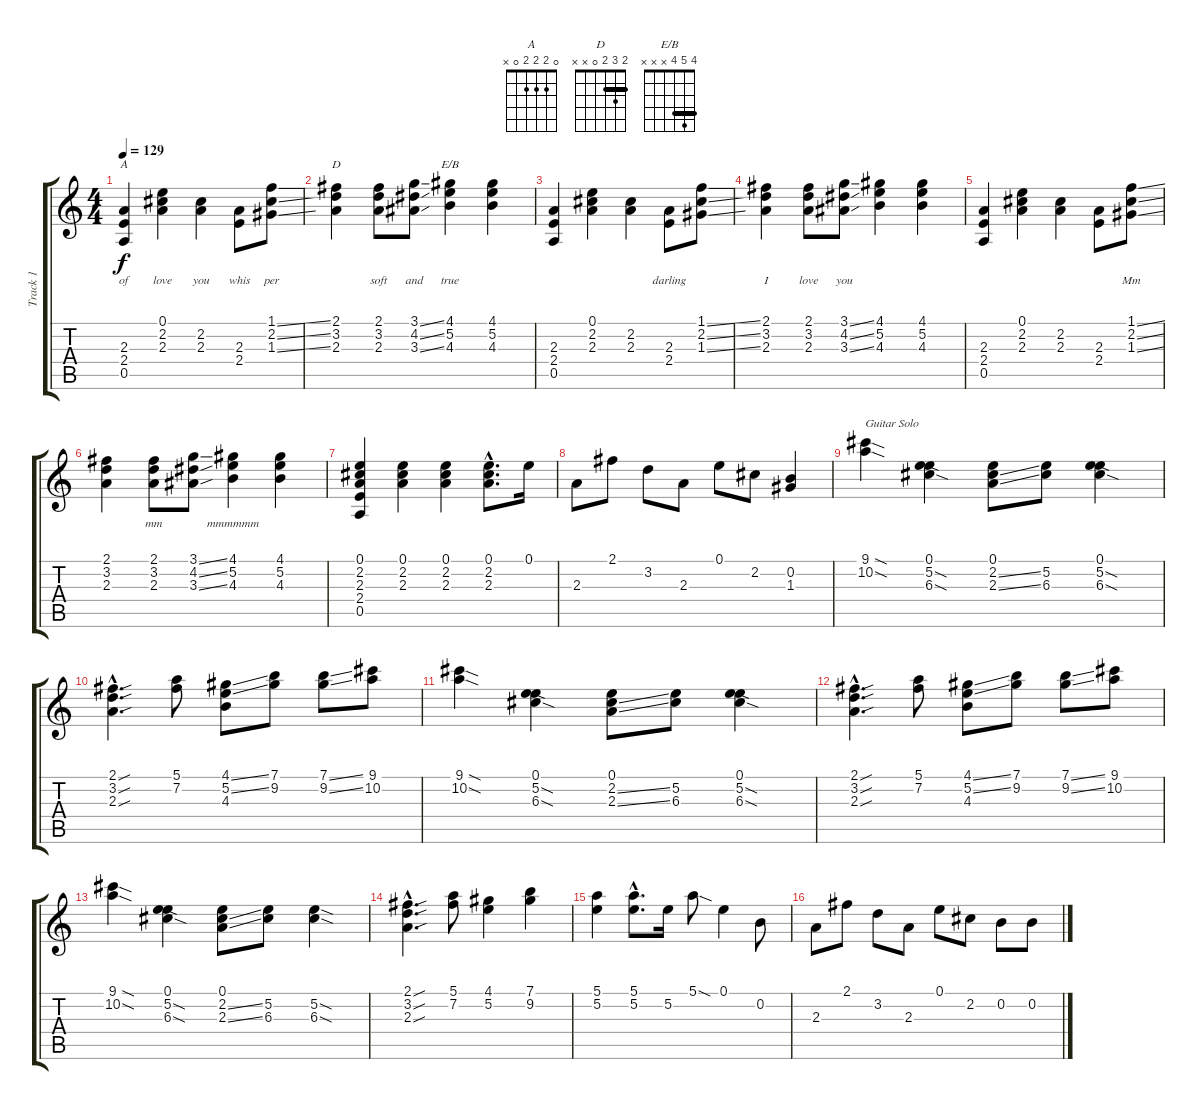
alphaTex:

\track ("Track 1" "Track 1") {instrument electricguitarclean}
\staff {score tabs}
\tuning (E4 B3 G3 D3 A2 E2) {hide}
\chord ("A" 0 2 2 2 0 x)
\chord ("D" 2 3 2 0 x x) {barre 2}
\chord ("E/B" 4 5 4 x x x) {barre 4}
\ts (4 4)
\tempo 129
\clef g2
\ks c
(2.3 2.4 0.5).4{ch "A" lyrics (0 "of") lyrics (1 "") lyrics (2 "") lyrics (3 "") lyrics (4 "") dy f} (0.1 2.2 2.3).4{lyrics (0 "love") lyrics (1 "") lyrics (2 "") lyrics (3 "") lyrics (4 "")} (2.2 2.3).4{lyrics (0 "you") lyrics (1 "") lyrics (2 "") lyrics (3 "") lyrics (4 "")} (2.3 2.4).8{lyrics (0 "whis") lyrics (1 "") lyrics (2 "") lyrics (3 "") lyrics (4 "")} (1.1{ss} 2.2{ss} 1.3{ss}).8{lyrics (0 "per") lyrics (1 "") lyrics (2 "") lyrics (3 "") lyrics (4 "")} |
(2.1 3.2 2.3).4{ch "D" lyrics (0 "") lyrics (1 "") lyrics (2 "") lyrics (3 "") lyrics (4 "")} (2.1 3.2 2.3).8{lyrics (0 "soft") lyrics (1 "") lyrics (2 "") lyrics (3 "") lyrics (4 "")} (3.1{ss} 4.2{ss} 3.3{ss}).8{lyrics (0 "and") lyrics (1 "") lyrics (2 "") lyrics (3 "") lyrics (4 "")} (4.1 5.2 4.3).4{ch "E/B" lyrics (0 "true") lyrics (1 "") lyrics (2 "") lyrics (3 "") lyrics (4 "")} (4.1 5.2 4.3).4{lyrics (0 "") lyrics (1 "") lyrics (2 "") lyrics (3 "") lyrics (4 "")} |
(2.3 2.4 0.5).4{lyrics (0 "") lyrics (1 "") lyrics (2 "") lyrics (3 "") lyrics (4 "")} (0.1 2.2 2.3).4{lyrics (0 "") lyrics (1 "") lyrics (2 "") lyrics (3 "") lyrics (4 "")} (2.2 2.3).4{lyrics (0 "") lyrics (1 "") lyrics (2 "") lyrics (3 "") lyrics (4 "")} (2.3 2.4).8{lyrics (0 "darling") lyrics (1 "") lyrics (2 "") lyrics (3 "") lyrics (4 "")} (1.1{ss} 2.2{ss} 1.3{ss}).8{lyrics (0 "") lyrics (1 "") lyrics (2 "") lyrics (3 "") lyrics (4 "")} |
(2.1 3.2 2.3).4{lyrics (0 "I") lyrics (1 "") lyrics (2 "") lyrics (3 "") lyrics (4 "")} (2.1 3.2 2.3).8{lyrics (0 "love") lyrics (1 "") lyrics (2 "") lyrics (3 "") lyrics (4 "")} (3.1{ss} 4.2{ss} 3.3{ss}).8{lyrics (0 "you") lyrics (1 "") lyrics (2 "") lyrics (3 "") lyrics (4 "")} (4.1 5.2 4.3).4{lyrics (0 "") lyrics (1 "") lyrics (2 "") lyrics (3 "") lyrics (4 "")} (4.1 5.2 4.3).4{lyrics (0 "") lyrics (1 "") lyrics (2 "") lyrics (3 "") lyrics (4 "")} |
(2.3 2.4 0.5).4{lyrics (0 "") lyrics (1 "") lyrics (2 "") lyrics (3 "") lyrics (4 "")} (0.1 2.2 2.3).4{lyrics (0 "") lyrics (1 "") lyrics (2 "") lyrics (3 "") lyrics (4 "")} (2.2 2.3).4{lyrics (0 "") lyrics (1 "") lyrics (2 "") lyrics (3 "") lyrics (4 "")} (2.3 2.4).8{lyrics (0 "") lyrics (1 "") lyrics (2 "") lyrics (3 "") lyrics (4 "")} (1.1{ss} 2.2{ss} 1.3{ss}).8{lyrics (0 "Mm") lyrics (1 "") lyrics (2 "") lyrics (3 "") lyrics (4 "")} |
(2.1 3.2 2.3).4{lyrics (0 "") lyrics (1 "") lyrics (2 "") lyrics (3 "") lyrics (4 "")} (2.1 3.2 2.3).8{lyrics (0 "mm") lyrics (1 "") lyrics (2 "") lyrics (3 "") lyrics (4 "")} (3.1{ss} 4.2{ss} 3.3{ss}).8{lyrics (0 "") lyrics (1 "") lyrics (2 "") lyrics (3 "") lyrics (4 "")} (4.1 5.2 4.3).4{lyrics (0 "mmmmmm") lyrics (1 "") lyrics (2 "") lyrics (3 "") lyrics (4 "")} (4.1 5.2 4.3).4{lyrics (0 "") lyrics (1 "") lyrics (2 "") lyrics (3 "") lyrics (4 "")} |
(0.1 2.2 2.3 2.4 0.5).4{lyrics (0 "") lyrics (1 "") lyrics (2 "") lyrics (3 "") lyrics (4 "")} (0.1 2.2 2.3).4{lyrics (0 "") lyrics (1 "") lyrics (2 "") lyrics (3 "") lyrics (4 "")} (0.1 2.2 2.3).4{lyrics (0 "") lyrics (1 "") lyrics (2 "") lyrics (3 "") lyrics (4 "")} (0.1{hac} 2.2{hac} 2.3{hac}).8{d lyrics (0 "") lyrics (1 "") lyrics (2 "") lyrics (3 "") lyrics (4 "")} 0.1.16{lyrics (0 "") lyrics (1 "") lyrics (2 "") lyrics (3 "") lyrics (4 "")} |
2.3.8{lyrics (0 "") lyrics (1 "") lyrics (2 "") lyrics (3 "") lyrics (4 "")} 2.1.8{lyrics (0 "") lyrics (1 "") lyrics (2 "") lyrics (3 "") lyrics (4 "")} 3.2.8{lyrics (0 "") lyrics (1 "") lyrics (2 "") lyrics (3 "") lyrics (4 "")} 2.3.8{lyrics (0 "") lyrics (1 "") lyrics (2 "") lyrics (3 "") lyrics (4 "")} 0.1.8{lyrics (0 "") lyrics (1 "") lyrics (2 "") lyrics (3 "") lyrics (4 "")} 2.2.8{lyrics (0 "") lyrics (1 "") lyrics (2 "") lyrics (3 "") lyrics (4 "")} (0.2 1.3).4{lyrics (0 "") lyrics (1 "") lyrics (2 "") lyrics (3 "") lyrics (4 "")} |
(9.1{sod} 10.2{sod}).4{txt "Guitar Solo" lyrics (0 "") lyrics (1 "") lyrics (2 "") lyrics (3 "") lyrics (4 "")} (0.1 5.2{sod} 6.3{sod}).4{lyrics (0 "") lyrics (1 "") lyrics (2 "") lyrics (3 "") lyrics (4 "")} (0.1 2.2{ss} 2.3{ss}).8{lyrics (0 "") lyrics (1 "") lyrics (2 "") lyrics (3 "") lyrics (4 "")} (5.2 6.3).8{lyrics (0 "") lyrics (1 "") lyrics (2 "") lyrics (3 "") lyrics (4 "")} (0.1 5.2{sod} 6.3{sod}).4{lyrics (0 "") lyrics (1 "") lyrics (2 "") lyrics (3 "") lyrics (4 "")} |
(2.1{sou hac} 3.2{sou hac} 2.3{sou hac}).4{d lyrics (0 "") lyrics (1 "") lyrics (2 "") lyrics (3 "") lyrics (4 "")} (5.1 7.2).8{lyrics (0 "") lyrics (1 "") lyrics (2 "") lyrics (3 "") lyrics (4 "")} (4.1{ss} 5.2{ss} 4.3).8{lyrics (0 "") lyrics (1 "") lyrics (2 "") lyrics (3 "") lyrics (4 "")} (7.1 9.2).8{lyrics (0 "") lyrics (1 "") lyrics (2 "") lyrics (3 "") lyrics (4 "")} (7.1{ss} 9.2{ss}).8{lyrics (0 "") lyrics (1 "") lyrics (2 "") lyrics (3 "") lyrics (4 "")} (9.1 10.2).8{lyrics (0 "") lyrics (1 "") lyrics (2 "") lyrics (3 "") lyrics (4 "")} |
(9.1{sod} 10.2{sod}).4{lyrics (0 "") lyrics (1 "") lyrics (2 "") lyrics (3 "") lyrics (4 "")} (0.1 5.2{sod} 6.3{sod}).4{lyrics (0 "") lyrics (1 "") lyrics (2 "") lyrics (3 "") lyrics (4 "")} (0.1 2.2{ss} 2.3{ss}).8{lyrics (0 "") lyrics (1 "") lyrics (2 "") lyrics (3 "") lyrics (4 "")} (5.2 6.3).8{lyrics (0 "") lyrics (1 "") lyrics (2 "") lyrics (3 "") lyrics (4 "")} (0.1 5.2{sod} 6.3{sod}).4{lyrics (0 "") lyrics (1 "") lyrics (2 "") lyrics (3 "") lyrics (4 "")} |
(2.1{sou hac} 3.2{sou hac} 2.3{sou hac}).4{d lyrics (0 "") lyrics (1 "") lyrics (2 "") lyrics (3 "") lyrics (4 "")} (5.1 7.2).8{lyrics (0 "") lyrics (1 "") lyrics (2 "") lyrics (3 "") lyrics (4 "")} (4.1{ss} 5.2{ss} 4.3).8{lyrics (0 "") lyrics (1 "") lyrics (2 "") lyrics (3 "") lyrics (4 "")} (7.1 9.2).8{lyrics (0 "") lyrics (1 "") lyrics (2 "") lyrics (3 "") lyrics (4 "")} (7.1{ss} 9.2{ss}).8{lyrics (0 "") lyrics (1 "") lyrics (2 "") lyrics (3 "") lyrics (4 "")} (9.1 10.2).8{lyrics (0 "") lyrics (1 "") lyrics (2 "") lyrics (3 "") lyrics (4 "")} |
(9.1{sod} 10.2{sod}).4{lyrics (0 "") lyrics (1 "") lyrics (2 "") lyrics (3 "") lyrics (4 "")} (0.1 5.2{sod} 6.3{sod}).4{lyrics (0 "") lyrics (1 "") lyrics (2 "") lyrics (3 "") lyrics (4 "")} (0.1 2.2{ss} 2.3{ss}).8{lyrics (0 "") lyrics (1 "") lyrics (2 "") lyrics (3 "") lyrics (4 "")} (5.2 6.3).8{lyrics (0 "") lyrics (1 "") lyrics (2 "") lyrics (3 "") lyrics (4 "")} (5.2{sod} 6.3{sod}).4{lyrics (0 "") lyrics (1 "") lyrics (2 "") lyrics (3 "") lyrics (4 "")} |
(2.1{sou hac} 3.2{sou hac} 2.3{sou hac}).4{d lyrics (0 "") lyrics (1 "") lyrics (2 "") lyrics (3 "") lyrics (4 "")} (5.1 7.2).8{lyrics (0 "") lyrics (1 "") lyrics (2 "") lyrics (3 "") lyrics (4 "")} (4.1 5.2).4{lyrics (0 "") lyrics (1 "") lyrics (2 "") lyrics (3 "") lyrics (4 "")} (7.1 9.2).4{lyrics (0 "") lyrics (1 "") lyrics (2 "") lyrics (3 "") lyrics (4 "")} |
(5.1 5.2).4{lyrics (0 "") lyrics (1 "") lyrics (2 "") lyrics (3 "") lyrics (4 "")} (5.1{hac} 5.2{hac}).8{d lyrics (0 "") lyrics (1 "") lyrics (2 "") lyrics (3 "") lyrics (4 "")} 5.2.16{lyrics (0 "") lyrics (1 "") lyrics (2 "") lyrics (3 "") lyrics (4 "")} 5.1{sod}.8{lyrics (0 "") lyrics (1 "") lyrics (2 "") lyrics (3 "") lyrics (4 "")} 0.1.4{lyrics (0 "") lyrics (1 "") lyrics (2 "") lyrics (3 "") lyrics (4 "")} 0.2.8{lyrics (0 "") lyrics (1 "") lyrics (2 "") lyrics (3 "") lyrics (4 "")} |
2.3.8{lyrics (0 "") lyrics (1 "") lyrics (2 "") lyrics (3 "") lyrics (4 "")} 2.1.8{lyrics (0 "") lyrics (1 "") lyrics (2 "") lyrics (3 "") lyrics (4 "")} 3.2.8{lyrics (0 "") lyrics (1 "") lyrics (2 "") lyrics (3 "") lyrics (4 "")} 2.3.8{lyrics (0 "") lyrics (1 "") lyrics (2 "") lyrics (3 "") lyrics (4 "")} 0.1.8{lyrics (0 "") lyrics (1 "") lyrics (2 "") lyrics (3 "") lyrics (4 "")} 2.2.8{lyrics (0 "") lyrics (1 "") lyrics (2 "") lyrics (3 "") lyrics (4 "")} 0.2.8{lyrics (0 "") lyrics (1 "") lyrics (2 "") lyrics (3 "") lyrics (4 "")} 0.2.8{lyrics (0 "") lyrics (1 "") lyrics (2 "") lyrics (3 "") lyrics (4 "")}
